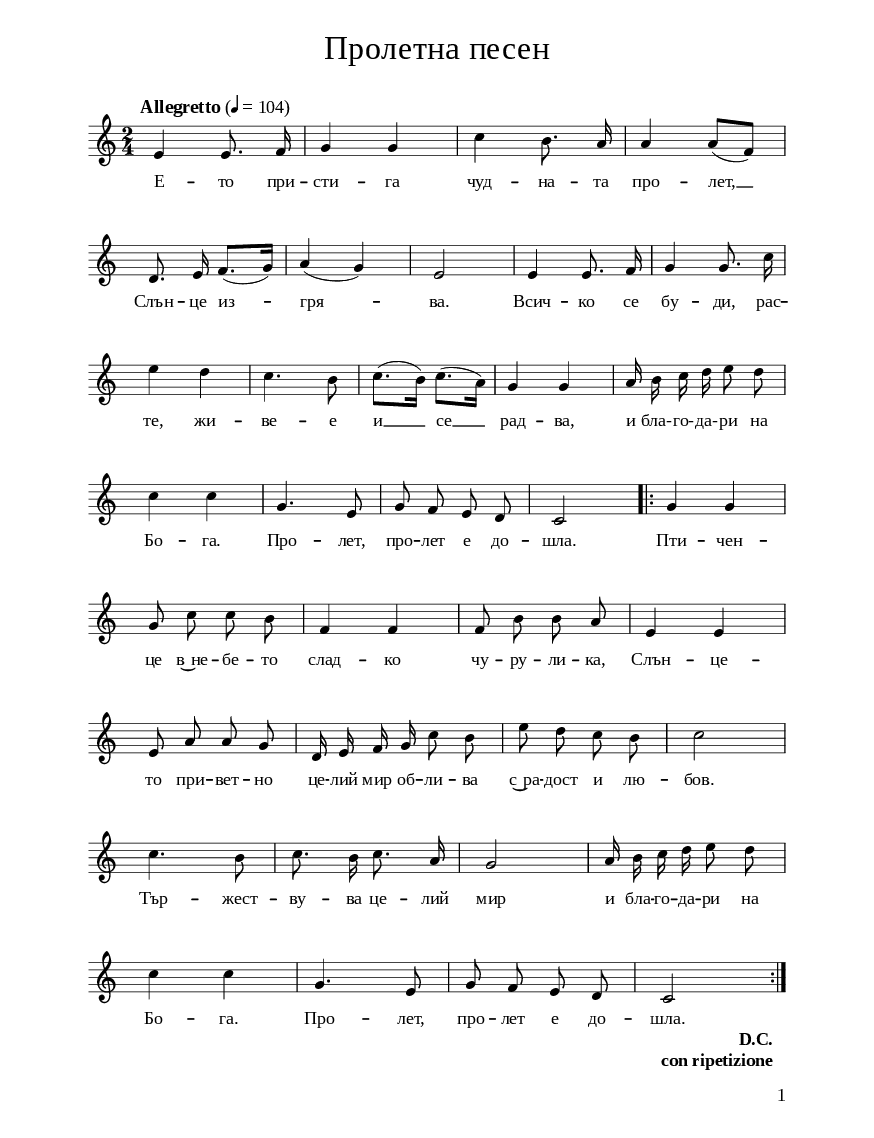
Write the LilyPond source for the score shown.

\version "2.24.3"

% include paper part and global functions
\include "include/globals.ily"

\bookpart {
  \label #'ref181
  \tocItem \markup "Пролетна песен"
  \include "include/bookpart-paper.ily"
  \score {
    \include "include/score-layout.ily"

    \new Voice \absolute {
      \clef treble
      \key c \major
      \time 2/4
      \tempoFunc "Allegretto" 4 "104"
      \autoBeamOff
      e'4  e'8.  f'16 | % 2
      g'4  g'4 | % 3
      c''4 b'8.  a'16 | % 4
      a'4  a'8 ( [  f'8 ) ] | \break % 5
      d'8.  e'16  f'8. ( [  g'16 ) ] | % 6
      a'4 (  g'4 ) | % 7
      e'2  | % 8
      e'4  e'8.  f'16 | % 9
      g'4  g'8. c''16 \break |
      e''4 d''4 | % 11
      c''4. b'8 | % 12
      c''8. ( [ b'16 ) ] c''8. ( [
      a'16 ) ] | % 13
      g'4  g'4 | % 14
      a'16 b'16 c''16 d''16
      e''8 d''8  | % 15
      c''4 c''4  | % 16
      g'4.  e'8 | % 17
      g'8  f'8  e'8  d'8 | % 18
      c'2
      \bar ".|:"
      | % 19
      g'4  g'4 \break |
      g'8 c''8 c''8 b'8 | % 21
      f'4  f'4 | % 22
      f'8 b'8 b'8  a'8 | % 23
      e'4  e'4 \break | % 24
      e'8  a'8  a'8  g'8 | % 25
      d'16  e'16  f'16  g'16
      c''8 b'8 | % 26
      e''8 d''8 c''8 b'8 | % 27
      c''2 \break | % 28
      c''4. b'8 | % 29
      c''8. b'16 c''8.  a'16 |
      g'2 | % 31
      a'16 b'16 c''16 d''16
      e''8 d''8 \break | % 32
      c''4 c''4 | % 33
      g'4.  e'8 | % 34
      g'8  f'8  e'8  d'8 | % 35
      c'2
      \bar ":|."
    }

    \addlyrics {
      Е
      -- то при -- сти -- га чуд -- на --
      та про -- лет, __  Слън -- це из
      -- гря -- ва. Всич -- ко се
      бу -- ди, рас -- те, жи -- ве -- е и __
      се __  рад -- ва, и "бла-" -- "го-" --
      "да-" -- ри на Бо -- га. Про -- лет,
      про -- лет е до -- шла. Пти -- чен
      -- це в~не -- бе -- то слад -- ко
      чу -- ру -- ли -- ка, Слън -- це -- то
      при -- вет -- но це -- лий мир об --
      ли -- ва с~ра -- дост и лю -- бов.
      Тър -- жест -- ву -- ва це -- лий
      мир и бла -- го -- да -- ри на Бо
      -- га. Про -- лет, про -- лет е до --
      шла.}

      \header {
        title = \titleFunc #'ref_desc_19 "Пролетна песен" "Proletna pesen"
      }

      \midi{}

    } % score

    \markup \dcr-two "D.C.""con ripetizione" #4.5

  } % bookpart

  % Più mosso
  %
